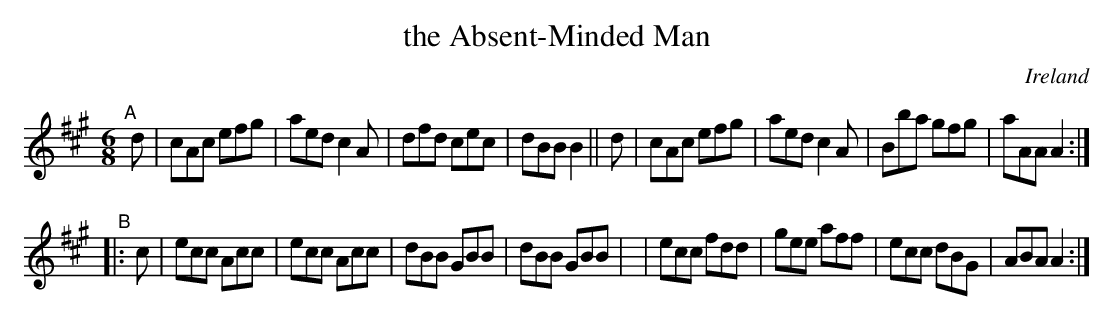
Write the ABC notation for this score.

X:1
T: the Absent-Minded Man
O: Ireland
M: 6/8
L: 1/8
K: A
"^A"\
[|]d | cAc efg | aed c2A | dfd cec | dBB B2 \
|| d | cAc efg | aed c2A | Bba gfg | aAA A2 :|
"^B"|: c \
| ecc Acc | ecc Acc | dBB GBB | dBB GBB |\
| ecc fdd | gee aff | ecc dBG | ABA A2 :|
